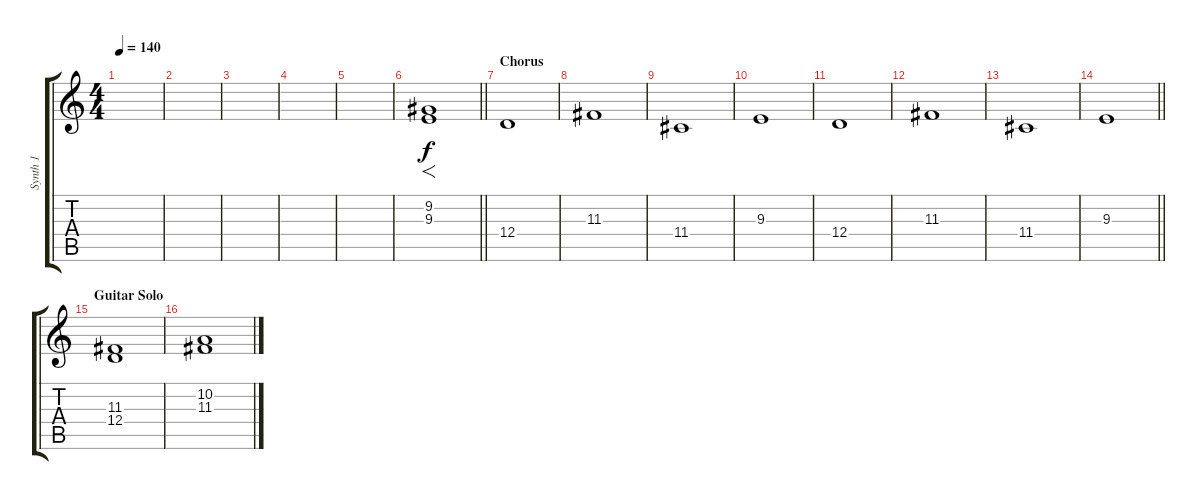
\track ("Synth 1" "Synth 1") {instrument pad7halo}
\staff {score tabs}
\tuning (E4 B3 G3 D3 A2 E2) {hide}
\ts (4 4)
\tempo 140
\clef g2
\ks c
|
|
|
|
|
\barLineRight lightlight
(9.2 9.3).1{f} |
\section ("" "Chorus")
12.4.1{volume 7 instrument pad7halo} |
11.3.1 |
11.4.1 |
9.3.1 |
12.4.1 |
11.3.1 |
11.4.1 |
\barLineRight lightlight
9.3.1 |
\section ("" "Guitar Solo")
(11.3 12.4).1{volume 9 instrument pad8sweep} |
(10.2 11.3).1
